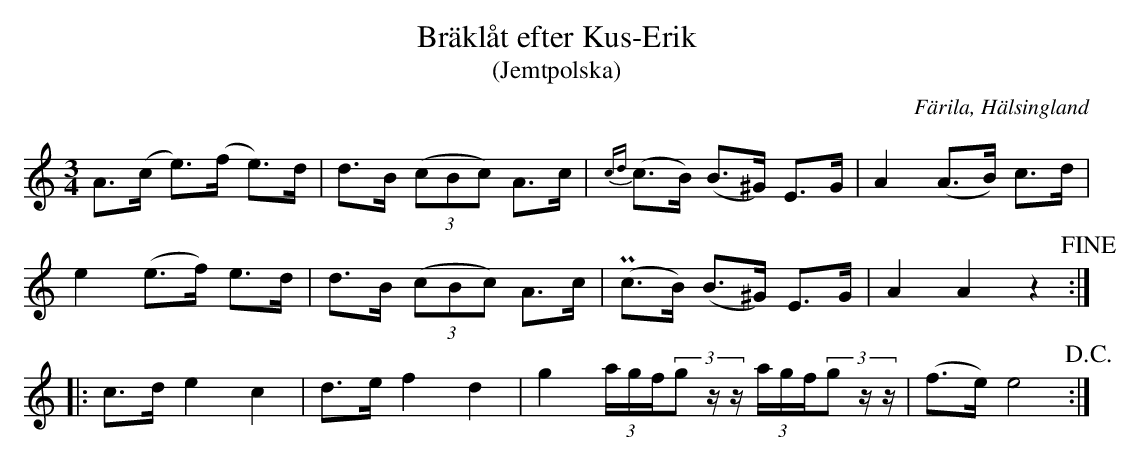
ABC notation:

X:1
T: Bräklåt efter Kus-Erik
T: (Jemtpolska)
O: Färila, Hälsingland
M: 3/4
L: 1/8
K: Am
A>(c e>)(f e)>d | d>B ((3cBc) A>c | {cd}(c>B) (B>^G)   E>G      | A2    (A>B) c>d  |
e2   (e>f) e>d  | d>B ((3cBc) A>c | (Pc>B)    (B>^G)   E>G      | A2    A2    z2  !fine! ::
K: C
c>d  e2    c2   | d>e f2      d2  | g2        (3a/g/f/(3gz/z/ (3a/g/f/(3gz/z/ | (f>e) e4 !D.C.!       :|
